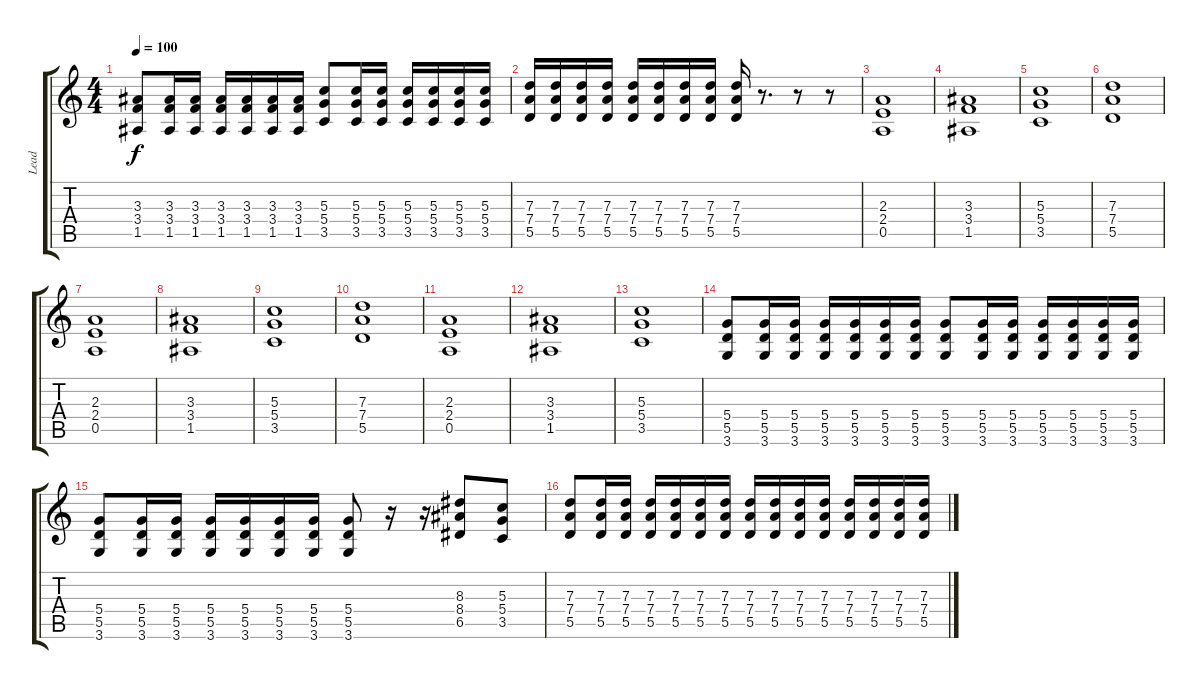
\track ("Lead" "Lead") {instrument overdrivenguitar}
\staff {score tabs}
\tuning (E4 B3 G3 D3 A2 E2) {hide}
\ts (4 4)
\tempo 100
\clef g2
\ks c
(3.3 3.4 1.5).8{dy f} (3.3 3.4 1.5).16 (3.3 3.4 1.5).16 (3.3 3.4 1.5).16 (3.3 3.4 1.5).16 (3.3 3.4 1.5).16 (3.3 3.4 1.5).16 (5.3 5.4 3.5).8 (5.3 5.4 3.5).16 (5.3 5.4 3.5).16 (5.3 5.4 3.5).16 (5.3 5.4 3.5).16 (5.3 5.4 3.5).16 (5.3 5.4 3.5).16 |
(7.3 7.4 5.5).16 (7.3 7.4 5.5).16 (7.3 7.4 5.5).16 (7.3 7.4 5.5).16 (7.3 7.4 5.5).16 (7.3 7.4 5.5).16 (7.3 7.4 5.5).16 (7.3 7.4 5.5).16 (7.3 7.4 5.5).16 r.8{d} r.8 r.8 |
(2.3 2.4 0.5).1 |
(3.3 3.4 1.5).1 |
(5.3 5.4 3.5).1 |
(7.3 7.4 5.5).1 |
(2.3 2.4 0.5).1 |
(3.3 3.4 1.5).1 |
(5.3 5.4 3.5).1 |
(7.3 7.4 5.5).1 |
(2.3 2.4 0.5).1 |
(3.3 3.4 1.5).1 |
(5.3 5.4 3.5).1 |
(5.4 5.5 3.6).8 (5.4 5.5 3.6).16 (5.4 5.5 3.6).16 (5.4 5.5 3.6).16 (5.4 5.5 3.6).16 (5.4 5.5 3.6).16 (5.4 5.5 3.6).16 (5.4 5.5 3.6).8 (5.4 5.5 3.6).16 (5.4 5.5 3.6).16 (5.4 5.5 3.6).16 (5.4 5.5 3.6).16 (5.4 5.5 3.6).16 (5.4 5.5 3.6).16 |
(5.4 5.5 3.6).8 (5.4 5.5 3.6).16 (5.4 5.5 3.6).16 (5.4 5.5 3.6).16 (5.4 5.5 3.6).16 (5.4 5.5 3.6).16 (5.4 5.5 3.6).16 (5.4 5.5 3.6).8 r.16 r.16 (8.3 8.4 6.5).8 (5.3 5.4 3.5).8 |
(7.3 7.4 5.5).8 (7.3 7.4 5.5).16 (7.3 7.4 5.5).16 (7.3 7.4 5.5).16 (7.3 7.4 5.5).16 (7.3 7.4 5.5).16 (7.3 7.4 5.5).16 (7.3 7.4 5.5).16 (7.3 7.4 5.5).16 (7.3 7.4 5.5).16 (7.3 7.4 5.5).16 (7.3 7.4 5.5).16 (7.3 7.4 5.5).16 (7.3 7.4 5.5).16 (7.3 7.4 5.5).16
